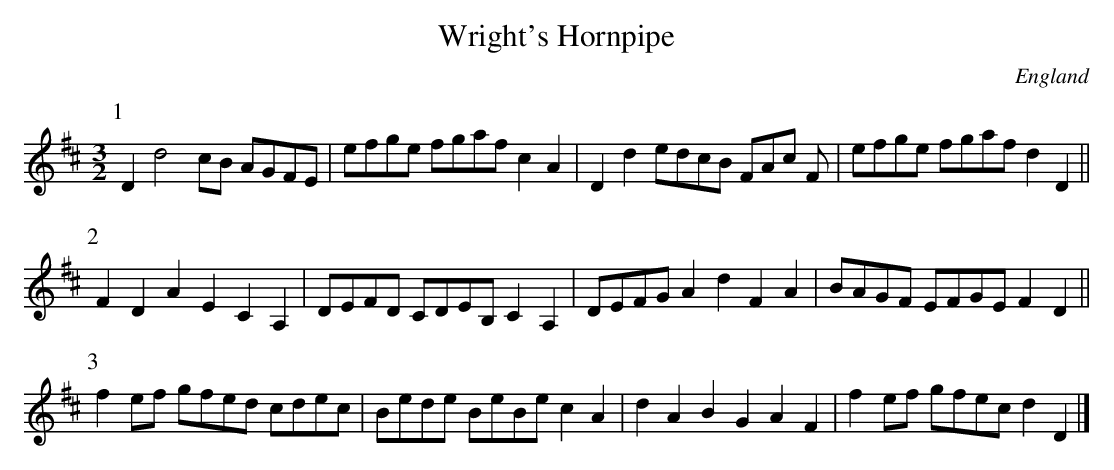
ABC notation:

X:1
T:Wright's Hornpipe
L:1/8
M:3/2
O:England
K:D
P:1
D2 d4   cB AGFE | efge fgaf c2 A2 |\
D2 d2 edcB FAc F| efge fgaf d2 D2 ||
P:2
F2 D2 A2 E2 C2 A,2 | DEFD CDEB, C2 A,2 |\
DEFG  A2 d2 F2 A2 | BAGF EFGE  F2 D2 ||
P:3
f2 ef gfed  cdec | Bede  BeBe c2 A2 |\
d2 A2 B2 G2 A2 F2| f2 ef gfec d2 D2 |]
